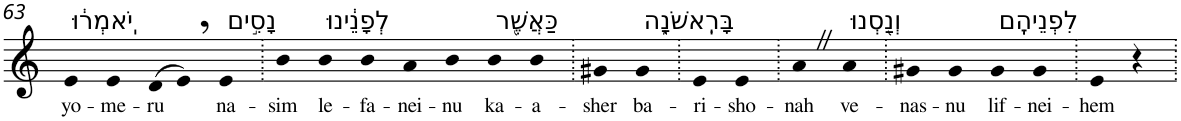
**kern	**text
*part1	*part1
*staff1	*staff1
*I"Piano	*
*I'Pno	*
!!LO:PB:g=z
*clefG2	*
*k[]	*
=63	=63
!LO:TX:a:t=יֹֽאמְר֔וּ	!
!	!LO:LY:b
4e	yo-
!	!LO:LY:b
4e	-me-
!	!LO:LY:b
(>8d	-ru
8e,)	.
!LO:TX:a:t=נָסִ֣ים	!
!	!LO:LY:b
4e	na-
=64.	=64.
!	!LO:LY:b
4b	-sim
!LO:TX:a:t=לְפָנֵ֔ינוּ	!
!	!LO:LY:b
4b	le-
!	!LO:LY:b
4b	-fa-
!	!LO:LY:b
4a	-nei-
!	!LO:LY:b
4b	-nu
!LO:TX:a:t=כַּאֲשֶׁ֖ר	!
!	!LO:LY:b
4b	ka-
!	!LO:LY:b
4b	-a-
=65.	=65.
!	!LO:LY:b
4g#X	-sher
!LO:TX:a:t=בָּרִֽאשֹׁנָ֑ה	!
!	!LO:LY:b
4g#	ba-
=66.	=66.
!	!LO:LY:b
4e	-ri-
!	!LO:LY:b
4e	-sho-
=67.	=67.
!	!LO:LY:b
4aZ	-nah
!LO:TX:a:t=וְנַ֖סְנוּ	!
!	!LO:LY:b
4a	ve-
=68.	=68.
!	!LO:LY:b
4g#X	-nas-
!	!LO:LY:b
4g#	-nu
!LO:TX:a:t=לִפְנֵיהֶֽם	!
!	!LO:LY:b
4g#	lif-
!	!LO:LY:b
4g#	-nei-
=69.	=69.
!	!LO:LY:b
4e	-hem
4r	.
=.	=.
*-	*-
